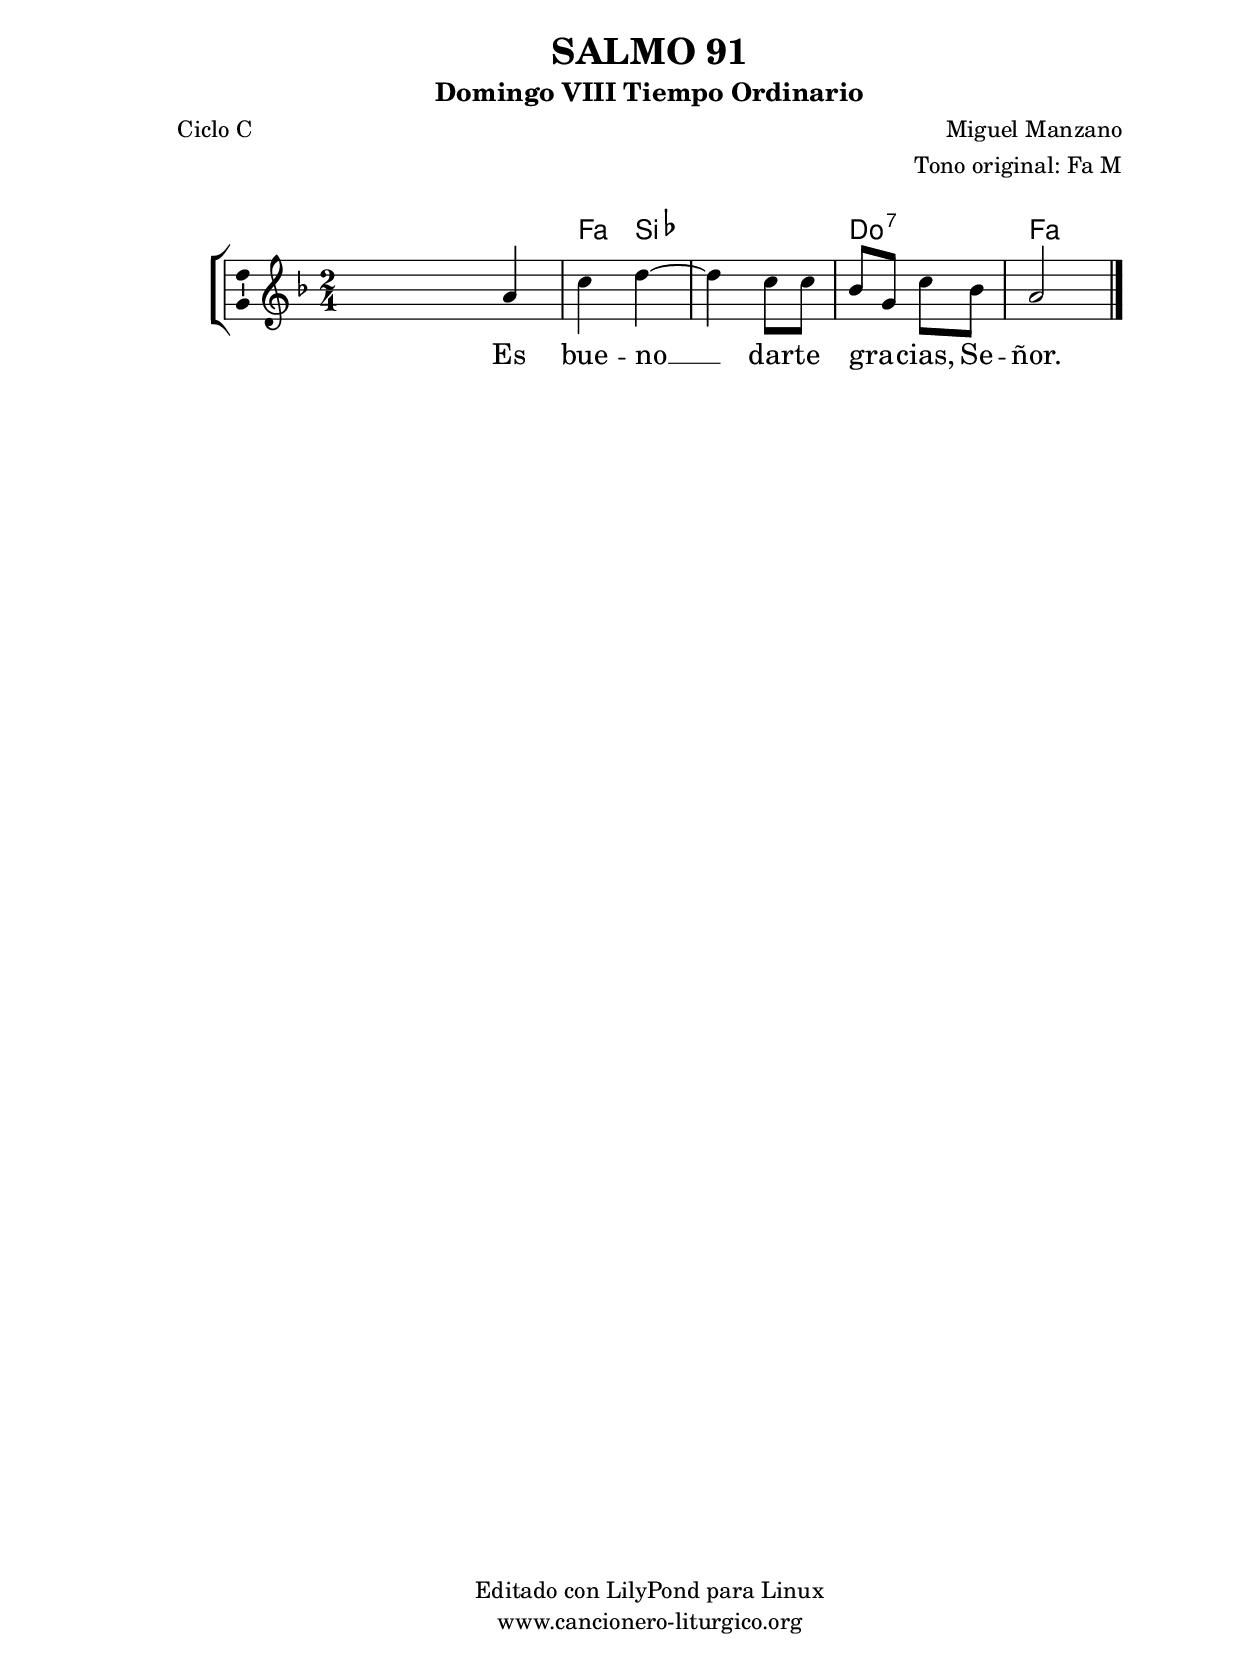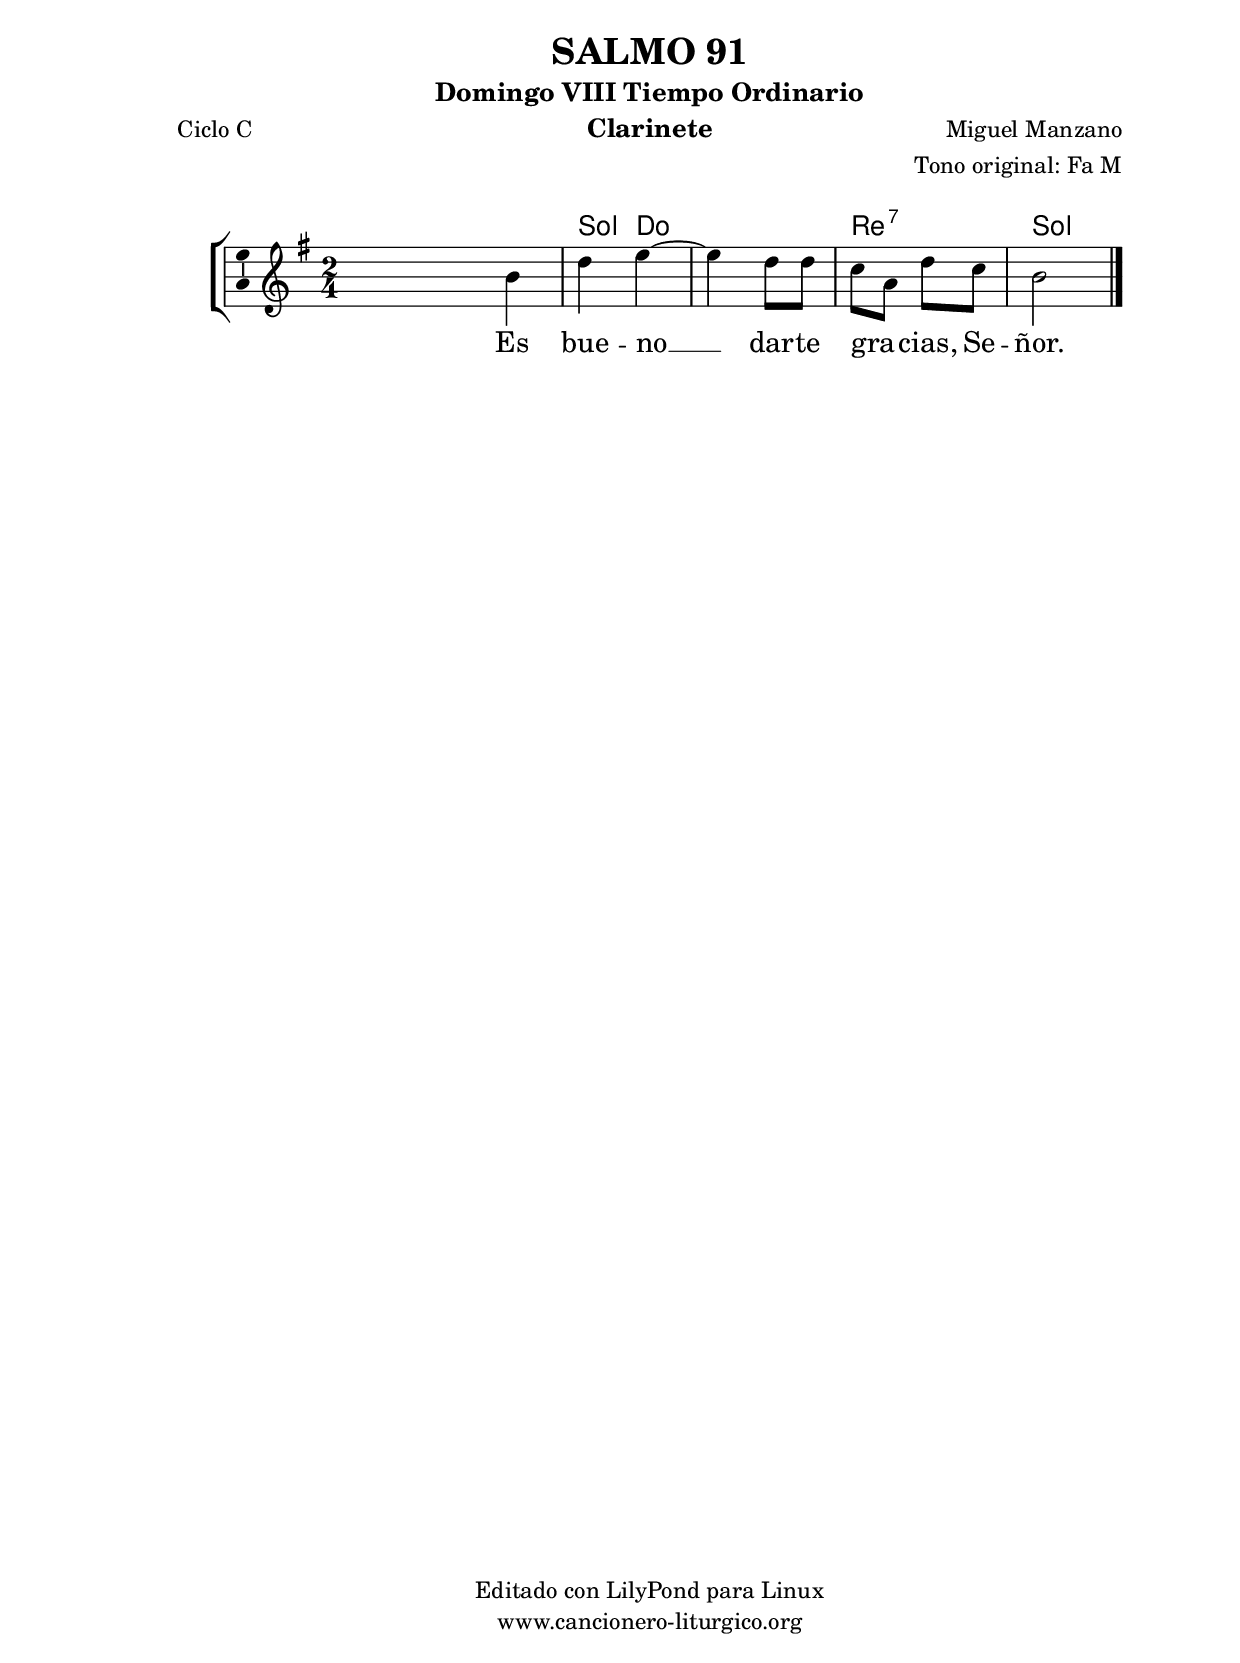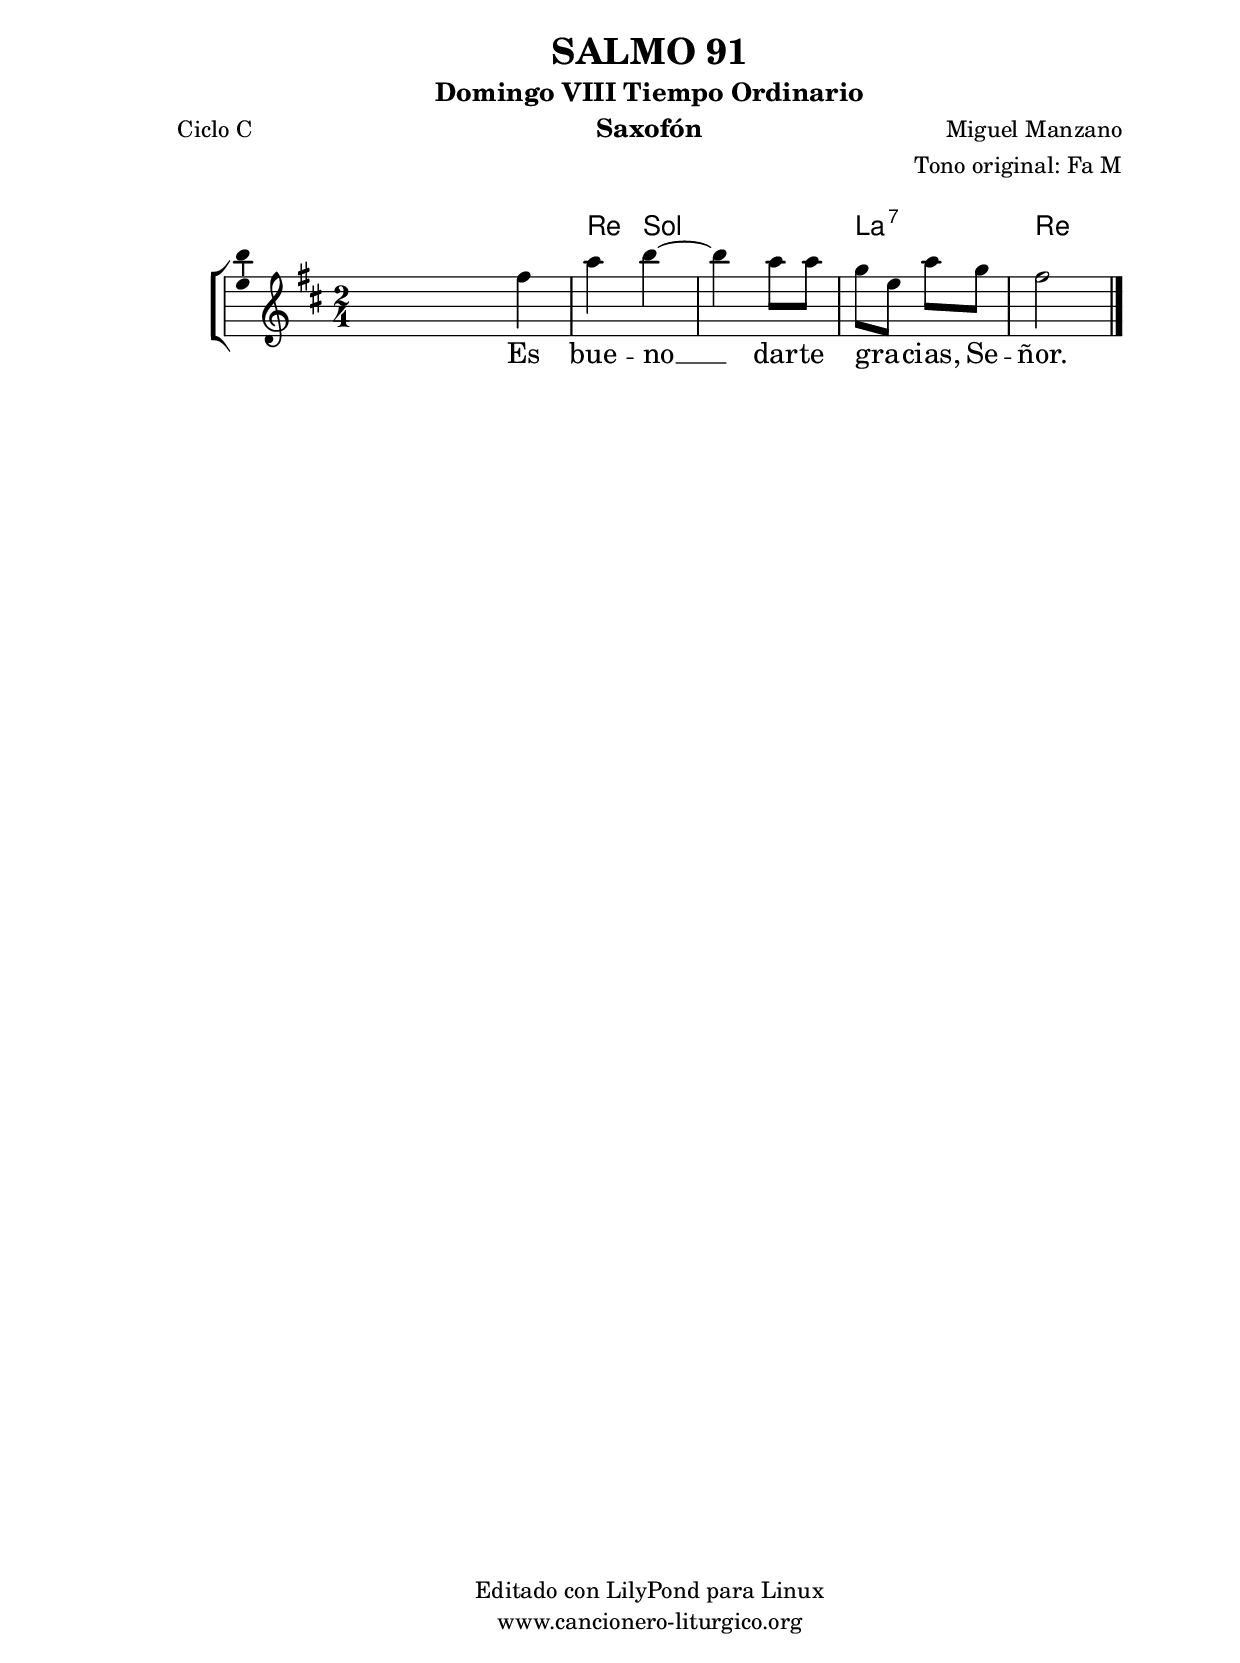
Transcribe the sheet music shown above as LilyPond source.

%
%para convertir .midi en .wav:
%timidity filename.midi -Ow -o finename.wav
%
%
%Para convertir de .wav a .mp3:
%lame -h -m j filename.wav
%
%
%para escuchar el midi:
%timidity nombrefichero.midi
%


%versión de lilypond para la que se ha escrito esta partitura:
\version "2.16.0"

	%Tamaño papel
	#(set-default-paper-size "a4")
	%Tamaño partitura
	#(set-global-staff-size 20)
	%No responde al pulsar sobre una nota
	#(ly:set-option 'point-and-click #f)

%parámetros del encabezamiento:
\header {
	title = "SALMO 91"
	subtitle = "Domingo VIII Tiempo Ordinario"
	composer = "Miguel Manzano"
	poet = "Ciclo C"
	meter = ""
	arranger = "Tono original: Fa M"
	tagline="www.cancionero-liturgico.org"
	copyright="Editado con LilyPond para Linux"
	}

%parámetros asociados al papel:
\paper  {
	oddHeaderMarkup = \markup {\fill-line { \on-the-fly #not-first-page \fromproperty #'header:title \on-the-fly #not-first-page \fromproperty #'header:composer }}
	evenHeaderMarkup = \markup {\fill-line { \fromproperty #'header:composer \fromproperty #'header:title }}
	#(set-paper-size "a4")
	print-page-number = ##f
	first-page-number = 1
	print-first-page-number = ##f
%	head-separation = 3.0 \cm
	top-margin = 2.0 \cm
	bottom-margin = 0.5\cm
%%%	bottom-margin = -1.0\cm
	left-margin = 3.0 \cm
	line-width = 16.0 \cm 
	indent = 8\mm
	interscoreline = 2.\mm
	between-system-space = 15\mm
%	para que las partituras no llenen la hoja:
	ragged-bottom = ##t
%	idem para la última hoja:
	ragged-last-bottom = ##f
%	para que las partituras llenen el ancho del papel:
	ragged-last = ##f
	after-title-space = 2.5 \cm
%page-count=1
%system-count=8

	%Flexible Vertical Spacing
%	markup-markup-spacing =
%	#'((basic-distance . 15) (minimum-distance . 15) (padding . 3))
	markup-system-spacing =
	#'((basic-distance . 15) (minimum-distance . 15) (padding . 3))
	system-system-spacing =
	#'((basic-distance . 15) (minimum-distance . 15) (padding . 3))
	score-system-spacing =
	#'((basic-distance . 15) (minimum-distance . 15) (padding . 5))
%	top-system-spacing = % header
%	#'((basic-distance . 8) (minimum-distance . 0) (padding . 3))
%	top-markup-spacing =
%	#'((basic-distance . 20) (minimum-distance . 20) (padding . 3))
	last-bottom-spacing = % footer
	#'((basic-distance . 5) (minimum-distance . 5) (padding . 3))
%	score-markup-spacing =
%	#'((basic-distance . 16) (minimum-distance . 13) (padding . 3))

	}


%parámetros que afectan a toda la partitura:
global =  {
	%clave de sol (G):
	\clef G
	%armadura:
%	\transpose a c'
	\key f \major
	\tempo 4=80
	\set Score.tempoHideNote = ##t
	}


acordes = {
	\italianChords
	\chordmode {
%	\transpose a c'
{
s2
f4 bes s2 c:7 f
	}
	}
}


melodia = 
%	\transpose a c'
{
	\relative c''{
	\time 2/4

s4 a4
c4 d~
d4 c8 c
bes8 g c bes
a2

	\bar "|."
	}
	}


texto = \lyricmode {
Es bue -- no __ dar -- te gra -- _ cias, Se -- ñor.
	}


acordesStaff = \context ChordNames = acordesStaff <<
	\set chordChanges = ##t
	\acordes
	>>


vozStaff = \context Voice = vozStaff
\with {\consists "Ambitus_engraver"}
<<
%	\set Staff.instrumentName = ""
%	\set Staff.shortInstrumentName = ""
%	\set Staff.midiInstrument = #"clarinet"
%	\set Staff.midiInstrument = #"cello"
%	\set Staff.midiInstrument = #"flute"
	\set Staff.midiInstrument = #"electric guitar (jazz)"
%	\set Staff.midiInstrument = #"english horn"
%	\set Staff.midiInstrument = #"violin"
%	\set Staff.midiInstrument = #"glockenspiel"
	\set Staff.midiMinimumVolume = #0.7
	\set Staff.midiMaximumVolume = #0.9
	\global
	\melodia
	>>


textoStaff = \context Lyrics = textoStaff <<
	\lyricsto vozStaff \texto
	>>

\book {
	\score {
		\context ChoirStaff {
			\override StaffGroup.SystemStartBracket #'collapse-height = #1
			\override Score.SystemStartBar #'collapse-height = #1
			<<
			\acordesStaff
			\vozStaff
			\textoStaff
			>>
			}
		\layout {
	    		\context {
				\Lyrics
				\override LyricText #'font-size = #2
				}
	   		 \context {
				\Score
				%fontSize = #3
				\override StaffSymbol #'staff-space = #(magstep +3)
				%\override Beam #'thickness = #0.55
				%\override SpacingSpanner #'spacing-increment = #1.0
				%\override Slur #'height-limit = #1.5
				}
			}
		}
	\score {
		\unfoldRepeats
		\context ChoirStaff {
			<<
			\acordesStaff
			\vozStaff
			>>
			}
		\midi {
	  		\context {
	  			\Score
				tempoWholesPerMinute = #(ly:make-moment 70 4)
				}
			}
		}
	}

%Partitura para clarinete
#(define output-suffix "C")
\book {
	\header{
		instrument = "Clarinete"
		}
	\score {
		\context ChoirStaff {
			\override StaffGroup.SystemStartBracket #'collapse-height = #1
			\override Score.SystemStartBar #'collapse-height = #1
\transpose c d
			<<
			\acordesStaff
			\vozStaff
			\textoStaff
			>>
			}
		\layout {
	    		\context {
				\Lyrics
				\override LyricText #'font-size = #2
				}
	   		 \context {
				\Score
				%fontSize = #3
				\override StaffSymbol #'staff-space = #(magstep +3)
				%\override Beam #'thickness = #0.55
				%\override SpacingSpanner #'spacing-increment = #1.0
				%\override Slur #'height-limit = #1.5
				}
			}
		}
	}

%Partitura para saxofón
#(define output-suffix "S")
\book {
	\header{
		instrument = "Saxofón"
		}
	\score {
		\context ChoirStaff {
			\override StaffGroup.SystemStartBracket #'collapse-height = #1
			\override Score.SystemStartBar #'collapse-height = #1
\transpose c a
			<<
			\acordesStaff
			\vozStaff
			\textoStaff
			>>
			}
		\layout {
	    		\context {
				\Lyrics
				\override LyricText #'font-size = #2
				}
	   		 \context {
				\Score
				%fontSize = #3
				\override StaffSymbol #'staff-space = #(magstep +3)
				%\override Beam #'thickness = #0.55
				%\override SpacingSpanner #'spacing-increment = #1.0
				%\override Slur #'height-limit = #1.5
				}
			}
		}
	}

